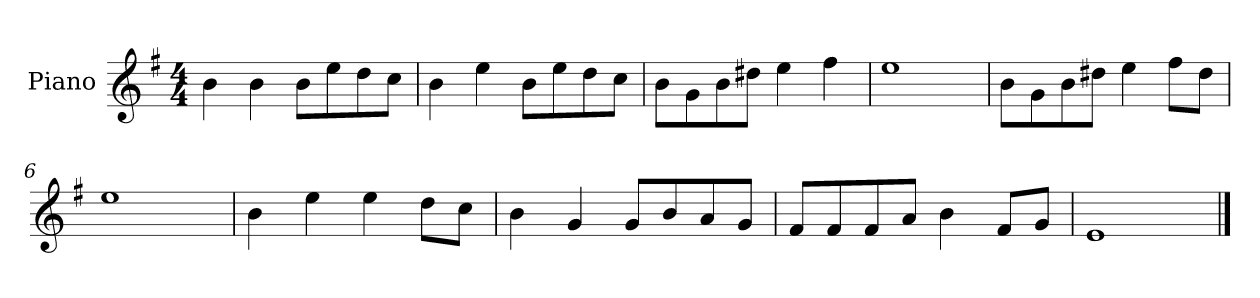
**kern
*part1
*staff1
*I"Piano
*I'P-no
*clefG2
*k[f#]
*M4/4
*MM90
=1
4b\
4b\
8b\L
8ee\
8dd\
8cc\J
=2
4b\
4ee\
8b\L
8ee\
8dd\
8cc\J
=3
8b\L
8g\
8b\
8dd#X\J
4ee\
4ff#\
=4
1ee
=5
8b\L
8g\
8b\
8dd#X\J
4ee\
8ff#\L
8dd#\J
=6
1ee
=7
4b\
4ee\
4ee\
8dd\L
8cc\J
!!LO:LB:g=z
=8
4b\
4g/
8g/L
8b/
8a/
8g/J
=9
8f#/L
8f#/
8f#/
8a/J
4b\
8f#/L
8g/J
=10
1e
==
*-
